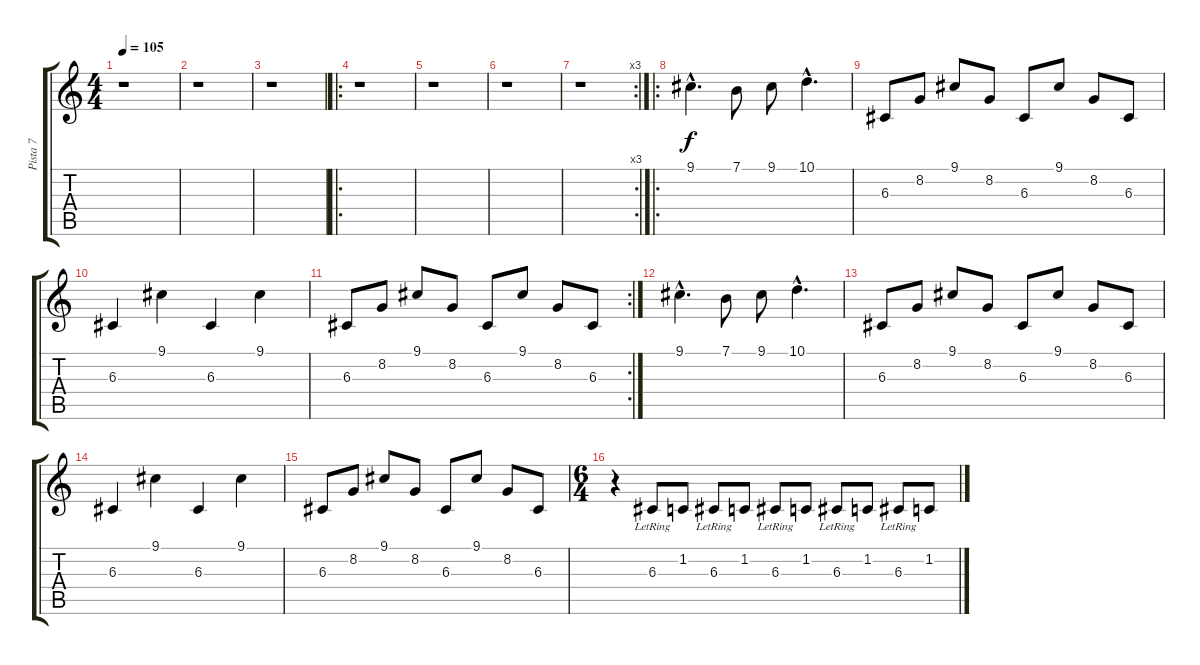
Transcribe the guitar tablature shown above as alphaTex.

\track ("Pista 7" "Pista 7") {instrument fx3crystal}
\staff {score tabs}
\tuning (E4 B3 G3 D3 A2 E2) {hide}
\ts (4 4)
\tempo 105
\clef g2
\ks c
r.1{dy f} |
r.1 |
r.1 |
\ro
r.1 |
r.1 |
r.1 |
\rc 3
r.1 |
\ro
9.1{hac}.4{d} 7.1.8 9.1.8 10.1{hac}.4{d} |
6.3.8 8.2.8 9.1.8 8.2.8 6.3.8 9.1.8 8.2.8 6.3.8 |
6.3.4 9.1.4 6.3.4 9.1.4 |
\rc 2
6.3.8 8.2.8 9.1.8 8.2.8 6.3.8 9.1.8 8.2.8 6.3.8 |
9.1{hac}.4{d} 7.1.8 9.1.8 10.1{hac}.4{d} |
6.3.8 8.2.8 9.1.8 8.2.8 6.3.8 9.1.8 8.2.8 6.3.8 |
6.3.4 9.1.4 6.3.4 9.1.4 |
6.3.8 8.2.8 9.1.8 8.2.8 6.3.8 9.1.8 8.2.8 6.3.8 |
\ts (6 4)
r.4 6.3{lr}.8 1.2.8 6.3{lr}.8 1.2.8 6.3{lr}.8 1.2.8 6.3{lr}.8 1.2.8 6.3{lr}.8 1.2.8
